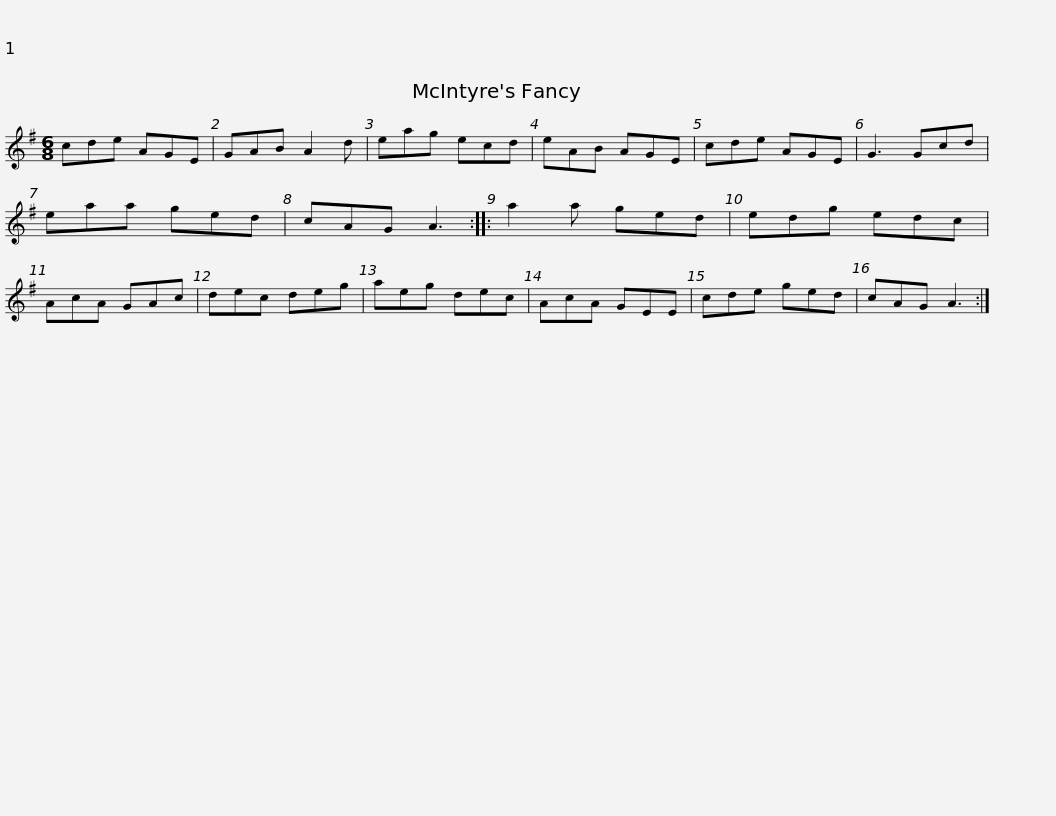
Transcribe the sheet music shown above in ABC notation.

X:1
L:1/8
M:6/8
I:linebreak $
K:G
V:1 treble
V:1
 cde AGE | GAB A2 d | eag ecd | eAB AGE | cde AGE | %5
 G3 Gcd | eaa ged | cAG A3 ::$ a2 a ged | edg edc | %10
 AcA GAc | dec deg | aeg dec | AcA GEE | cde ged |$ %15
 cAG A3 :| %16
